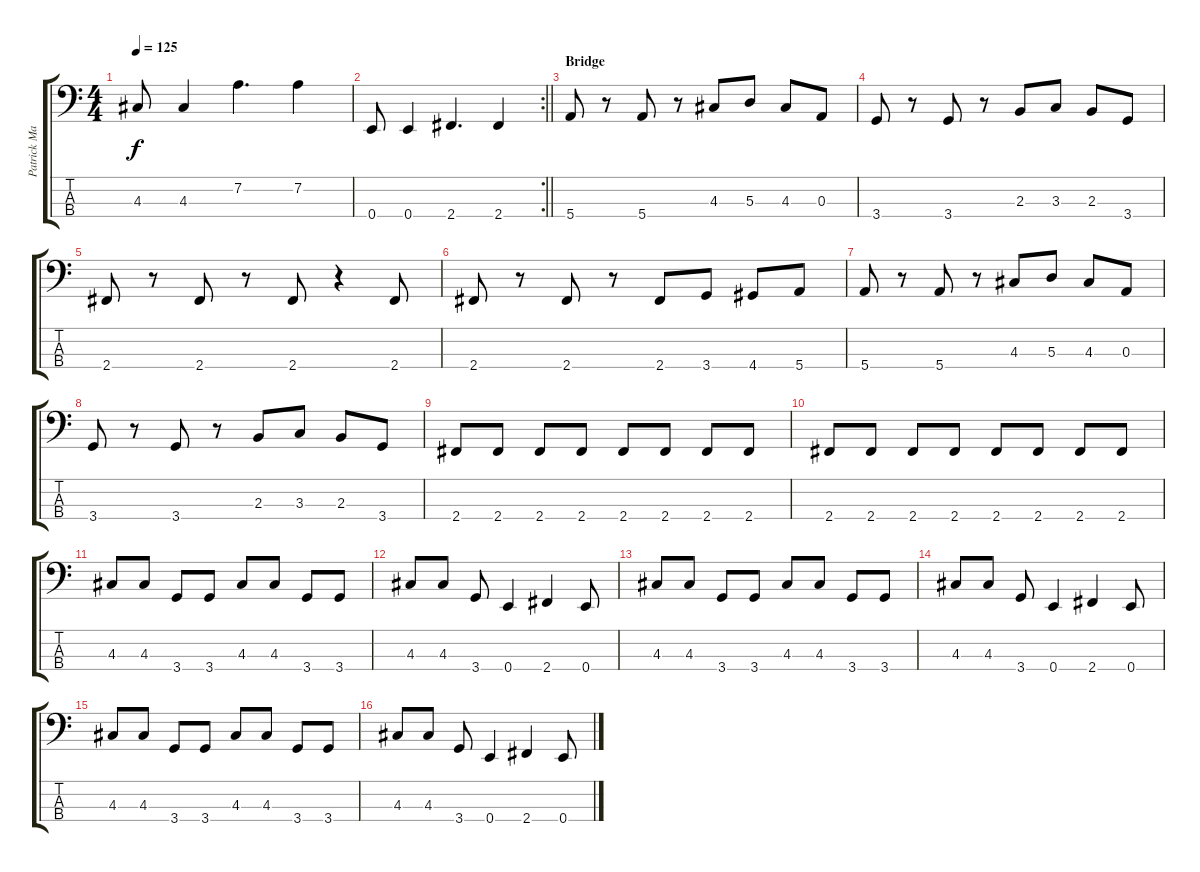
\track ("Patrick Matthews" "Patrick Ma") {instrument electricbasspick}
\staff {score tabs}
\tuning (G2 D2 A1 E1) {hide}
\ts (4 4)
\tempo 125
\clef f4
\ks c
4.3.8{dy f} 4.3.4 7.2.4{d} 7.2.4 |
\rc 2
\barLineRight lightlight
0.4.8 0.4.4 2.4.4{d} 2.4.4 |
\section ("" "Bridge")
5.4.8 r.8 5.4.8 r.8 4.3.8 5.3.8 4.3.8 0.3.8 |
3.4.8 r.8 3.4.8 r.8 2.3.8 3.3.8 2.3.8 3.4.8 |
2.4.8 r.8 2.4.8 r.8 2.4.8 r.4 2.4.8 |
2.4.8 r.8 2.4.8 r.8 2.4.8 3.4.8 4.4.8 5.4.8 |
5.4.8 r.8 5.4.8 r.8 4.3.8 5.3.8 4.3.8 0.3.8 |
3.4.8 r.8 3.4.8 r.8 2.3.8 3.3.8 2.3.8 3.4.8 |
2.4.8 2.4.8 2.4.8 2.4.8 2.4.8 2.4.8 2.4.8 2.4.8 |
2.4.8 2.4.8 2.4.8 2.4.8 2.4.8 2.4.8 2.4.8 2.4.8 |
4.3.8 4.3.8 3.4.8 3.4.8 4.3.8 4.3.8 3.4.8 3.4.8 |
4.3.8 4.3.8 3.4.8 0.4.4 2.4.4 0.4.8 |
4.3.8 4.3.8 3.4.8 3.4.8 4.3.8 4.3.8 3.4.8 3.4.8 |
4.3.8 4.3.8 3.4.8 0.4.4 2.4.4 0.4.8 |
4.3.8 4.3.8 3.4.8 3.4.8 4.3.8 4.3.8 3.4.8 3.4.8 |
4.3.8 4.3.8 3.4.8 0.4.4 2.4.4 0.4.8
